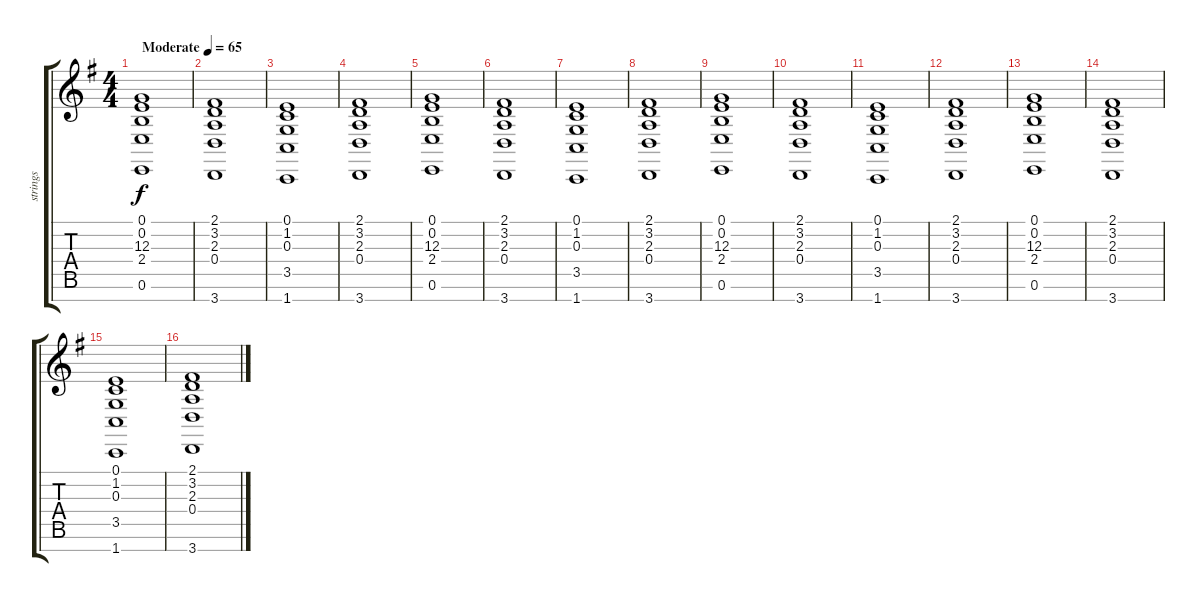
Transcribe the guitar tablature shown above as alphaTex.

\track ("strings" "strings") {instrument stringensemble1}
\staff {score tabs}
\tuning (E4 B3 G3 D3 A2 E2 B1) {hide}
\ts (4 4)
\tempo (65 "Moderate")
\clef g2
\ks eminor
(0.1 0.2 12.3 2.4 0.6).1{dy f instrument stringensemble1} |
(2.1 3.2 2.3 0.4 3.7).1 |
(0.1 1.2 0.3 3.5 1.7).1 |
(2.1 3.2 2.3 0.4 3.7).1 |
(0.1 0.2 12.3 2.4 0.6).1 |
(2.1 3.2 2.3 0.4 3.7).1 |
(0.1 1.2 0.3 3.5 1.7).1 |
(2.1 3.2 2.3 0.4 3.7).1 |
(0.1 0.2 12.3 2.4 0.6).1 |
(2.1 3.2 2.3 0.4 3.7).1 |
(0.1 1.2 0.3 3.5 1.7).1 |
(2.1 3.2 2.3 0.4 3.7).1 |
(0.1 0.2 12.3 2.4 0.6).1 |
(2.1 3.2 2.3 0.4 3.7).1 |
(0.1 1.2 0.3 3.5 1.7).1 |
(2.1 3.2 2.3 0.4 3.7).1
